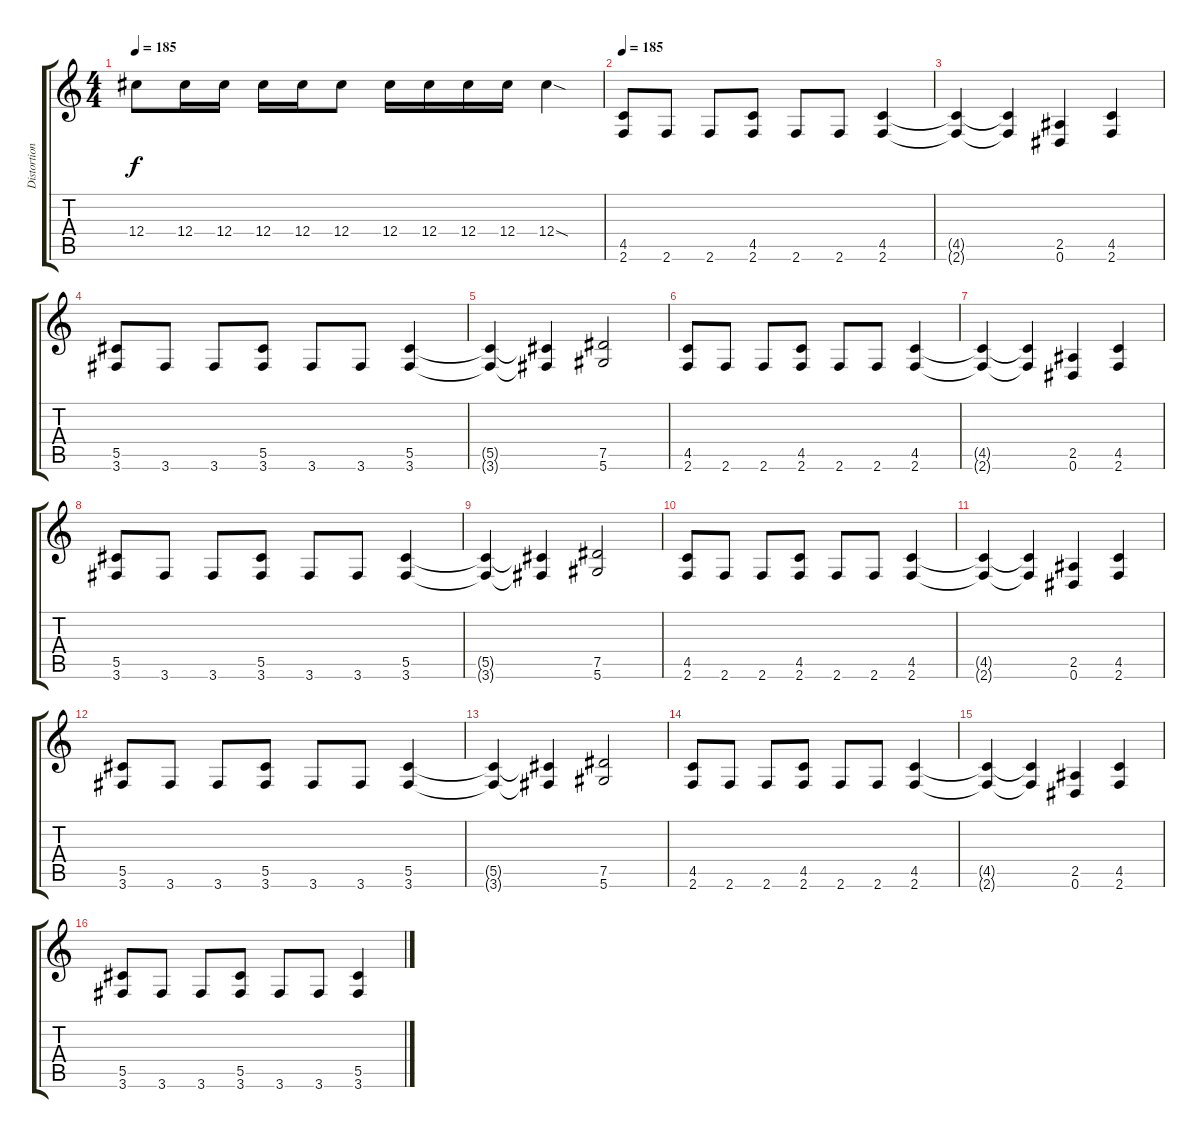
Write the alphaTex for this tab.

\track ("Distortion Guitar" "Distortion") {instrument distortionguitar}
\staff {score tabs}
\tuning (Eb4 Bb3 Gb3 Db3 Ab2 Eb2) {hide}
\ts (4 4)
\tempo 185
\clef g2
\ks c
12.4.8{dy f} 12.4.16 12.4.16 12.4.16 12.4.16 12.4.8 12.4.16 12.4.16 12.4.16 12.4.16 12.4{sod}.4 |
\tempo 185
(4.5 2.6).8 2.6.8 2.6.8 (4.5 2.6).8 2.6.8 2.6.8 (4.5 2.6).4 |
(4.5{t} 2.6{t}).4 (4.5{t} 2.6{t}).4 (2.5 0.6).4 (4.5 2.6).4 |
(5.5 3.6).8 3.6.8 3.6.8 (5.5 3.6).8 3.6.8 3.6.8 (5.5 3.6).4 |
(5.5{t} 3.6{t}).4 (5.5{t} 3.6{t}).4 (7.5 5.6).2 |
(4.5 2.6).8 2.6.8 2.6.8 (4.5 2.6).8 2.6.8 2.6.8 (4.5 2.6).4 |
(4.5{t} 2.6{t}).4 (4.5{t} 2.6{t}).4 (2.5 0.6).4 (4.5 2.6).4 |
(5.5 3.6).8 3.6.8 3.6.8 (5.5 3.6).8 3.6.8 3.6.8 (5.5 3.6).4 |
(5.5{t} 3.6{t}).4 (5.5{t} 3.6{t}).4 (7.5 5.6).2 |
(4.5 2.6).8 2.6.8 2.6.8 (4.5 2.6).8 2.6.8 2.6.8 (4.5 2.6).4 |
(4.5{t} 2.6{t}).4 (4.5{t} 2.6{t}).4 (2.5 0.6).4 (4.5 2.6).4 |
(5.5 3.6).8 3.6.8 3.6.8 (5.5 3.6).8 3.6.8 3.6.8 (5.5 3.6).4 |
(5.5{t} 3.6{t}).4 (5.5{t} 3.6{t}).4 (7.5 5.6).2 |
(4.5 2.6).8 2.6.8 2.6.8 (4.5 2.6).8 2.6.8 2.6.8 (4.5 2.6).4 |
(4.5{t} 2.6{t}).4 (4.5{t} 2.6{t}).4 (2.5 0.6).4 (4.5 2.6).4 |
(5.5 3.6).8 3.6.8 3.6.8 (5.5 3.6).8 3.6.8 3.6.8 (5.5 3.6).4
